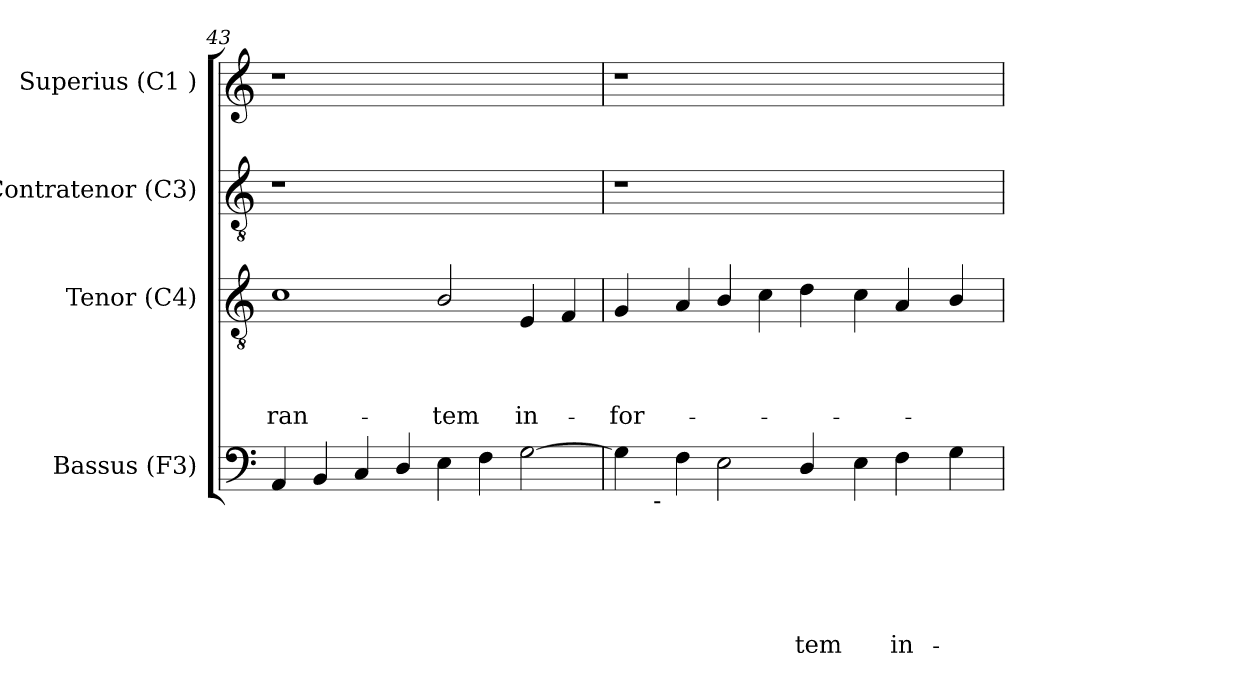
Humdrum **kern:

**kern	**text	**text	**text	**text	**text	**text	**kern	**text	**text	**text	**text	**kern	**kern
*part4	*part4	*part4	*part4	*part4	*part4	*part4	*part3	*part3	*part3	*part3	*part3	*part2	*part1
*staff4	*staff4	*staff4	*staff4	*staff4	*staff4	*staff4	*staff3	*staff3	*staff3	*staff3	*staff3	*staff2	*staff1
*I"Bassus (F3)	*	*	*	*	*	*	*I"Tenor (C4)	*	*	*	*	*I"Contratenor (C3)	*I"Superius (C1 )
*I'Bass.	*	*	*	*	*	*	*I'T.	*	*	*	*	*I'C.	*I'S.
*clefF4	*	*	*	*	*	*	*clefGv2	*	*	*	*	*clefGv2	*clefG2
*k[]	*	*	*	*	*	*	*k[]	*	*	*	*	*k[]	*k[]
*C:	*	*	*	*	*	*	*C:	*	*	*	*	*C:	*C:
=43	=43	=43	=43	=43	=43	=43	=43	=43	=43	=43	=43	=43	=43
!	!	!	!	!	!	!	!	!	!	!	!LO:LY:b	!LO:N:vis=1	!LO:N:vis=1
4AA/	.	.	.	.	.	.	1c	.	.	.	-ran-	1r	1r
4BB/	.	.	.	.	.	.	.	.	.	.	.	.	.
4C/	.	.	.	.	.	.	.	.	.	.	.	.	.
4D/	.	.	.	.	.	.	.	.	.	.	.	.	.
!	!	!	!	!	!	!	!	!	!	!	!LO:LY:b	!	!
4E\	.	.	.	.	.	.	2B/	.	.	.	-tem	1ryy	1ryy
4F\	.	.	.	.	.	.	.	.	.	.	.	.	.
!	!	!	!	!	!	!	!	!	!	!	!LO:LY:b	!	!
[<2G\	.	.	.	.	.	.	4E/	.	.	.	in-	.	.
.	.	.	.	.	.	.	4F/	.	.	.	.	.	.
!!LO:LB:g=z
=44	=44	=44	=44	=44	=44	=44	=44	=44	=44	=44	=44	=44	=44
!LO:TX:a:t=-	!	!	!	!	!	!	!	!	!	!	!	!	!
!	!	!	!	!	!	!	!	!	!	!	!LO:LY:b	!LO:N:vis=1	!LO:N:vis=1
*^	*	*	*	*	*	*	*	*	*	*	*	*	*
4G\]	8ryy	.	.	.	.	.	.	4G/	.	.	.	-for-	1r	1r
.	32ryy	.	.	.	.	.	.	.	.	.	.	.	.	.
!	!LO:TX:b:t=-	!	!	!	!	!	!	!	!	!	!	!	!	!
.	1ryy	.	.	.	.	.	.	.	.	.	.	.	.	.
4F\	.	.	.	.	.	.	.	4A/	.	.	.	.	.	.
2E\	.	.	.	.	.	.	.	4B/	.	.	.	.	.	.
.	.	.	.	.	.	.	.	4c\	.	.	.	.	.	.
!	!	!	!	!	!	!	!LO:LY:b	!	!	!	!	!	!	!
4D/	.	.	.	.	.	.	-tem	4d\	.	.	.	.	1ryy	1ryy
.	2ryy	.	.	.	.	.	.	.	.	.	.	.	.	.
4E\	.	.	.	.	.	.	.	4c\	.	.	.	.	.	.
!	!	!	!	!	!	!	!LO:LY:b	!	!	!	!	!	!	!
4F\	.	.	.	.	.	.	in-	4A/	.	.	.	.	.	.
.	4ryy	.	.	.	.	.	.	.	.	.	.	.	.	.
4G\	.	.	.	.	.	.	.	4B/	.	.	.	.	.	.
.	16.ryy	.	.	.	.	.	.	.	.	.	.	.	.	.
*v	*v	*	*	*	*	*	*	*	*	*	*	*	*	*
=	=	=	=	=	=	=	=	=	=	=	=	=	=
*-	*-	*-	*-	*-	*-	*-	*-	*-	*-	*-	*-	*-	*-
